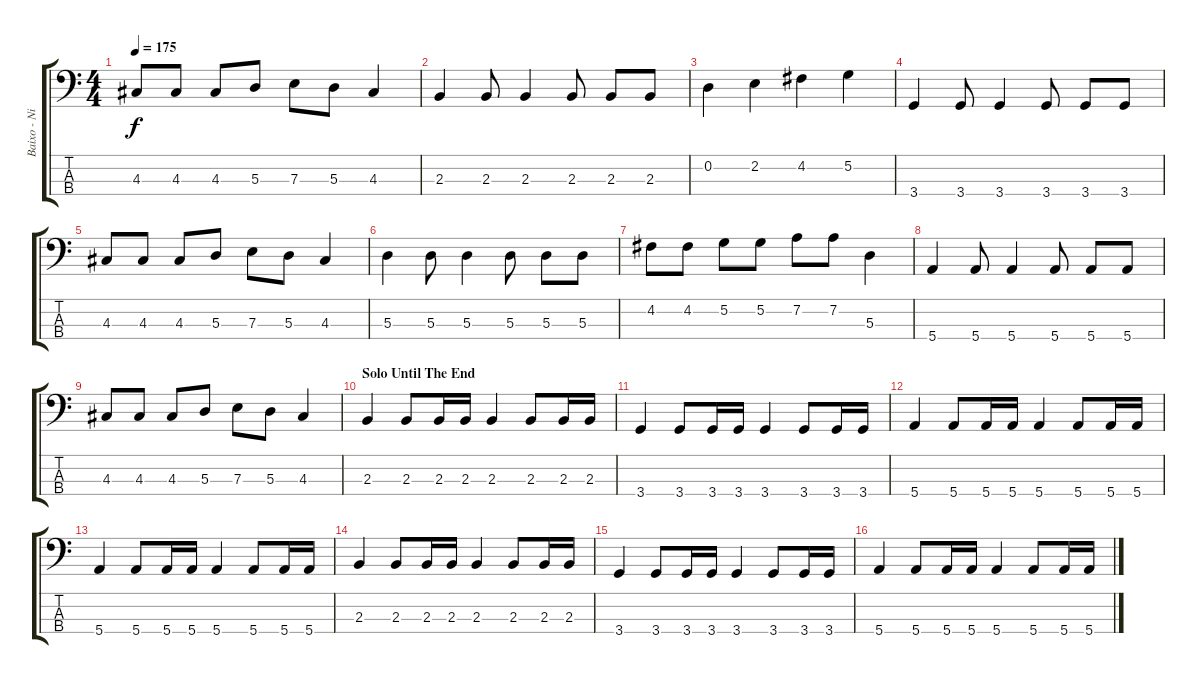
\track ("Baixo - Nikola" "Baixo - Ni") {instrument electricbasspick}
\staff {score tabs}
\tuning (G2 D2 A1 E1) {hide}
\ts (4 4)
\tempo 175
\clef f4
\ks c
4.3.8{dy f} 4.3.8 4.3.8 5.3.8 7.3.8 5.3.8 4.3.4 |
2.3.4 2.3.8 2.3.4 2.3.8 2.3.8 2.3.8 |
0.2.4 2.2.4 4.2.4 5.2.4 |
3.4.4 3.4.8 3.4.4 3.4.8 3.4.8 3.4.8 |
4.3.8 4.3.8 4.3.8 5.3.8 7.3.8 5.3.8 4.3.4 |
5.3.4 5.3.8 5.3.4 5.3.8 5.3.8 5.3.8 |
4.2.8 4.2.8 5.2.8 5.2.8 7.2.8 7.2.8 5.3.4 |
5.4.4 5.4.8 5.4.4 5.4.8 5.4.8 5.4.8 |
4.3.8 4.3.8 4.3.8 5.3.8 7.3.8 5.3.8 4.3.4 |
\section ("" "Solo Until The End")
2.3.4 2.3.8 2.3.16 2.3.16 2.3.4 2.3.8 2.3.16 2.3.16 |
3.4.4 3.4.8 3.4.16 3.4.16 3.4.4 3.4.8 3.4.16 3.4.16 |
5.4.4 5.4.8 5.4.16 5.4.16 5.4.4 5.4.8 5.4.16 5.4.16 |
5.4.4 5.4.8 5.4.16 5.4.16 5.4.4 5.4.8 5.4.16 5.4.16 |
2.3.4 2.3.8 2.3.16 2.3.16 2.3.4 2.3.8 2.3.16 2.3.16 |
3.4.4 3.4.8 3.4.16 3.4.16 3.4.4 3.4.8 3.4.16 3.4.16 |
5.4.4 5.4.8 5.4.16 5.4.16 5.4.4 5.4.8 5.4.16 5.4.16
